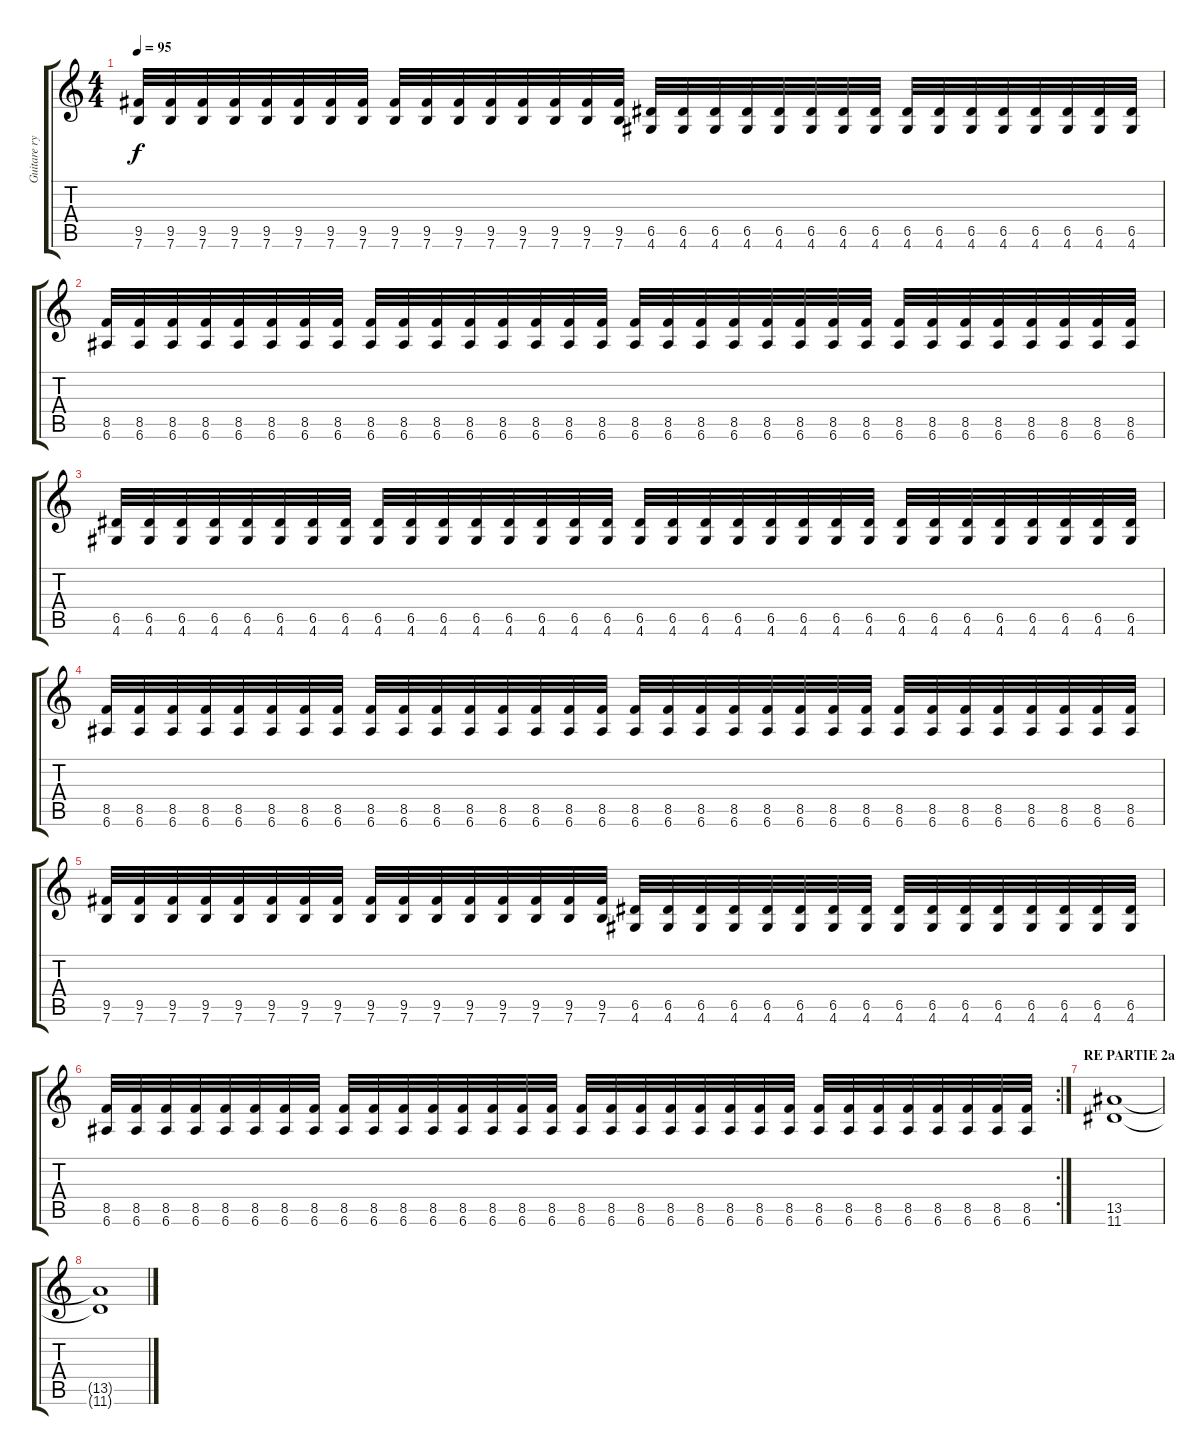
\track ("Guitare rythmique" "Guitare ry") {instrument overdrivenguitar}
\staff {score tabs}
\tuning (E4 B3 G3 D3 A2 E2) {hide}
\ts (4 4)
\tempo 95
\clef g2
\ks c
(9.5 7.6).32{dy f} (9.5 7.6).32 (9.5 7.6).32 (9.5 7.6).32 (9.5 7.6).32 (9.5 7.6).32 (9.5 7.6).32 (9.5 7.6).32 (9.5 7.6).32 (9.5 7.6).32 (9.5 7.6).32 (9.5 7.6).32 (9.5 7.6).32 (9.5 7.6).32 (9.5 7.6).32 (9.5 7.6).32 (6.5 4.6).32 (6.5 4.6).32 (6.5 4.6).32 (6.5 4.6).32 (6.5 4.6).32 (6.5 4.6).32 (6.5 4.6).32 (6.5 4.6).32 (6.5 4.6).32 (6.5 4.6).32 (6.5 4.6).32 (6.5 4.6).32 (6.5 4.6).32 (6.5 4.6).32 (6.5 4.6).32 (6.5 4.6).32 |
(8.5 6.6).32 (8.5 6.6).32 (8.5 6.6).32 (8.5 6.6).32 (8.5 6.6).32 (8.5 6.6).32 (8.5 6.6).32 (8.5 6.6).32 (8.5 6.6).32 (8.5 6.6).32 (8.5 6.6).32 (8.5 6.6).32 (8.5 6.6).32 (8.5 6.6).32 (8.5 6.6).32 (8.5 6.6).32 (8.5 6.6).32 (8.5 6.6).32 (8.5 6.6).32 (8.5 6.6).32 (8.5 6.6).32 (8.5 6.6).32 (8.5 6.6).32 (8.5 6.6).32 (8.5 6.6).32 (8.5 6.6).32 (8.5 6.6).32 (8.5 6.6).32 (8.5 6.6).32 (8.5 6.6).32 (8.5 6.6).32 (8.5 6.6).32 |
(6.5 4.6).32 (6.5 4.6).32 (6.5 4.6).32 (6.5 4.6).32 (6.5 4.6).32 (6.5 4.6).32 (6.5 4.6).32 (6.5 4.6).32 (6.5 4.6).32 (6.5 4.6).32 (6.5 4.6).32 (6.5 4.6).32 (6.5 4.6).32 (6.5 4.6).32 (6.5 4.6).32 (6.5 4.6).32 (6.5 4.6).32 (6.5 4.6).32 (6.5 4.6).32 (6.5 4.6).32 (6.5 4.6).32 (6.5 4.6).32 (6.5 4.6).32 (6.5 4.6).32 (6.5 4.6).32 (6.5 4.6).32 (6.5 4.6).32 (6.5 4.6).32 (6.5 4.6).32 (6.5 4.6).32 (6.5 4.6).32 (6.5 4.6).32 |
(8.5 6.6).32 (8.5 6.6).32 (8.5 6.6).32 (8.5 6.6).32 (8.5 6.6).32 (8.5 6.6).32 (8.5 6.6).32 (8.5 6.6).32 (8.5 6.6).32 (8.5 6.6).32 (8.5 6.6).32 (8.5 6.6).32 (8.5 6.6).32 (8.5 6.6).32 (8.5 6.6).32 (8.5 6.6).32 (8.5 6.6).32 (8.5 6.6).32 (8.5 6.6).32 (8.5 6.6).32 (8.5 6.6).32 (8.5 6.6).32 (8.5 6.6).32 (8.5 6.6).32 (8.5 6.6).32 (8.5 6.6).32 (8.5 6.6).32 (8.5 6.6).32 (8.5 6.6).32 (8.5 6.6).32 (8.5 6.6).32 (8.5 6.6).32 |
(9.5 7.6).32 (9.5 7.6).32 (9.5 7.6).32 (9.5 7.6).32 (9.5 7.6).32 (9.5 7.6).32 (9.5 7.6).32 (9.5 7.6).32 (9.5 7.6).32 (9.5 7.6).32 (9.5 7.6).32 (9.5 7.6).32 (9.5 7.6).32 (9.5 7.6).32 (9.5 7.6).32 (9.5 7.6).32 (6.5 4.6).32 (6.5 4.6).32 (6.5 4.6).32 (6.5 4.6).32 (6.5 4.6).32 (6.5 4.6).32 (6.5 4.6).32 (6.5 4.6).32 (6.5 4.6).32 (6.5 4.6).32 (6.5 4.6).32 (6.5 4.6).32 (6.5 4.6).32 (6.5 4.6).32 (6.5 4.6).32 (6.5 4.6).32 |
\rc 2
(8.5 6.6).32 (8.5 6.6).32 (8.5 6.6).32 (8.5 6.6).32 (8.5 6.6).32 (8.5 6.6).32 (8.5 6.6).32 (8.5 6.6).32 (8.5 6.6).32 (8.5 6.6).32 (8.5 6.6).32 (8.5 6.6).32 (8.5 6.6).32 (8.5 6.6).32 (8.5 6.6).32 (8.5 6.6).32 (8.5 6.6).32 (8.5 6.6).32 (8.5 6.6).32 (8.5 6.6).32 (8.5 6.6).32 (8.5 6.6).32 (8.5 6.6).32 (8.5 6.6).32 (8.5 6.6).32 (8.5 6.6).32 (8.5 6.6).32 (8.5 6.6).32 (8.5 6.6).32 (8.5 6.6).32 (8.5 6.6).32 (8.5 6.6).32 |
\section ("" "RE PARTIE 2a")
(13.5 11.6).1 |
(13.5{t} 11.6{t}).1
